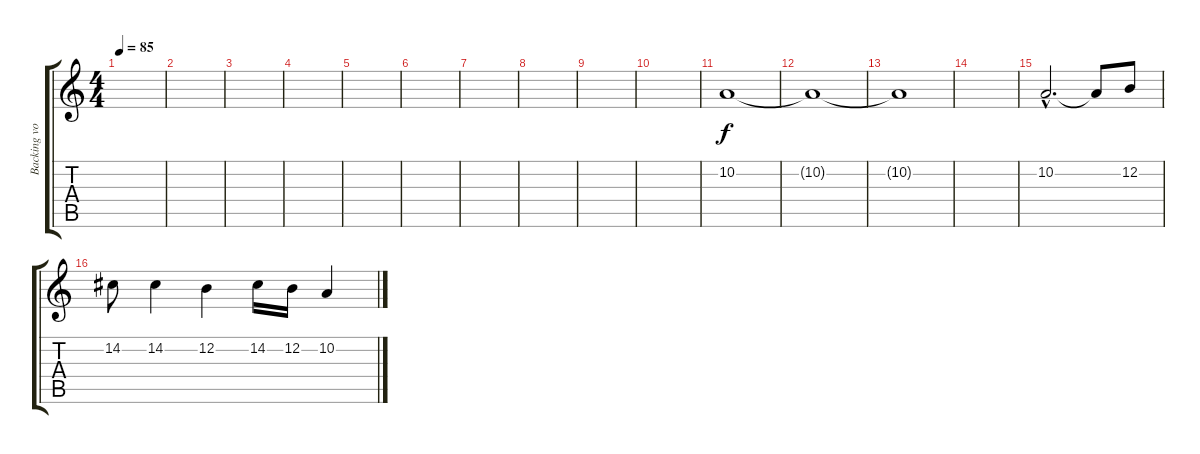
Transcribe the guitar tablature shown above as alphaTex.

\track ("Backing vox" "Backing vo") {instrument choiraahs}
\staff {score tabs}
\tuning (E4 B3 G3 D3 A2 D2) {hide}
\ts (4 4)
\tempo 85
\clef g2
\ks c
|
|
|
|
|
|
|
|
|
|
10.2.1 |
10.2{t}.1{volume 0} |
10.2{t}.1 |
|
10.2{hac}.2{d volume 9} 10.2{t}.8 12.2.8 |
14.2.8 14.2.4 12.2.4 14.2.16 12.2.16 10.2.4
